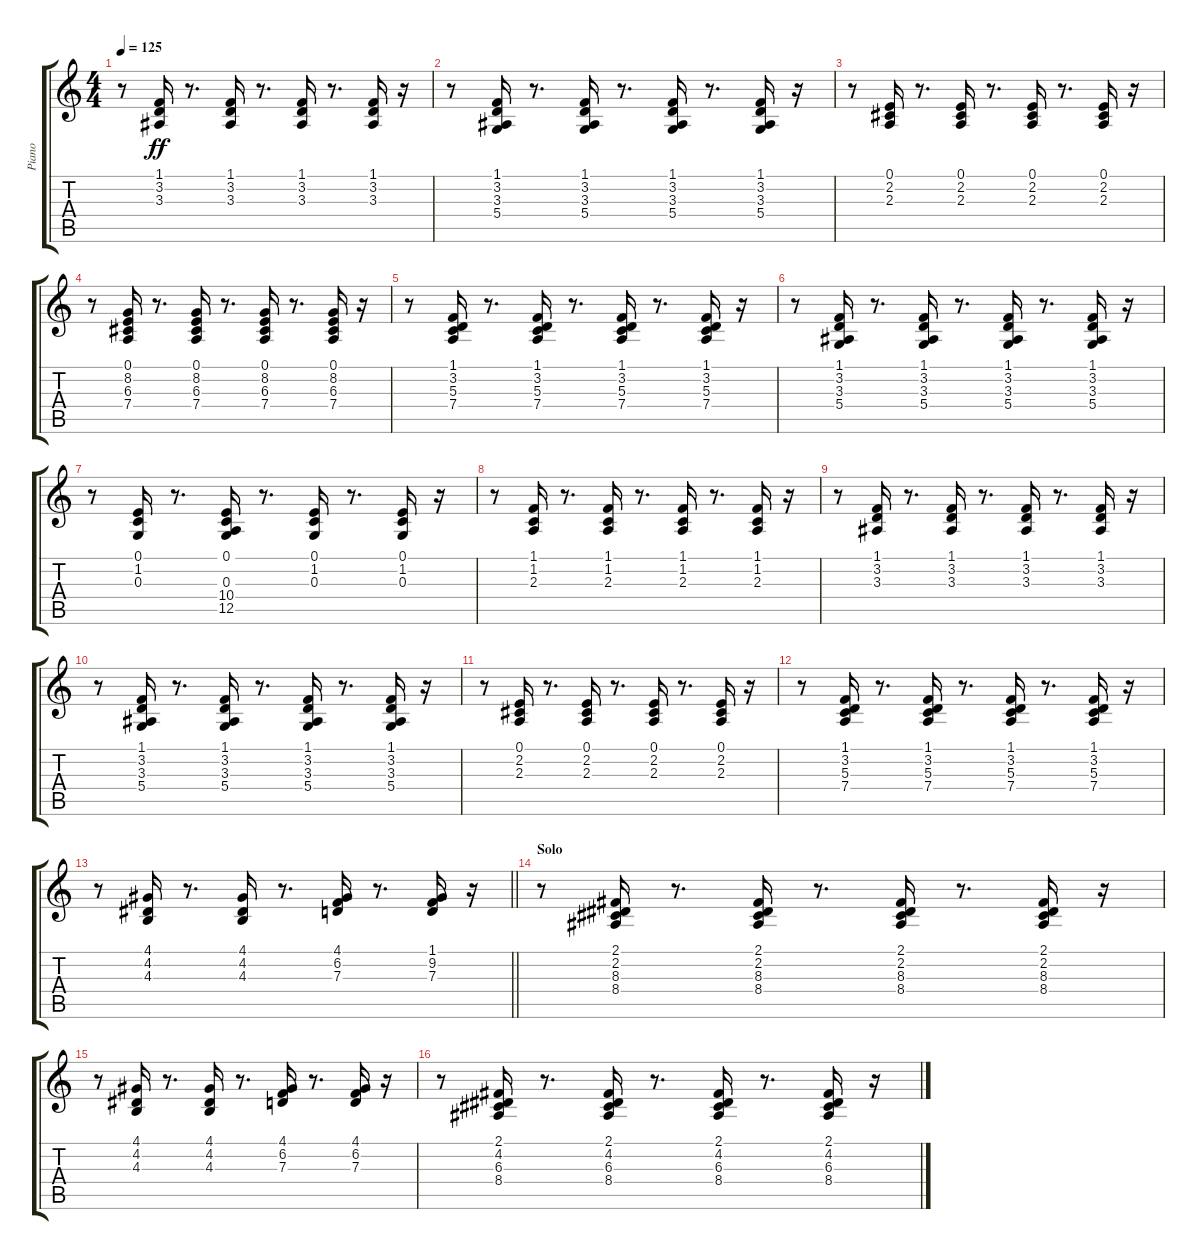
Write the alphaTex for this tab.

\track ("Piano" "Piano") {instrument brightacousticpiano}
\staff {score tabs}
\tuning (E4 B3 G3 D3 A2 E2) {hide}
\ts (4 4)
\tempo 125
\clef g2
\ks c
r.8{dy ff} (1.1 3.2 3.3).16 r.8{d} (1.1 3.2 3.3).16 r.8{d} (1.1 3.2 3.3).16 r.8{d} (1.1 3.2 3.3).16 r.16 |
r.8 (1.1 3.2 3.3 5.4).16 r.8{d} (1.1 3.2 3.3 5.4).16 r.8{d} (1.1 3.2 3.3 5.4).16 r.8{d} (1.1 3.2 3.3 5.4).16 r.16 |
r.8 (0.1 2.2 2.3).16 r.8{d} (0.1 2.2 2.3).16 r.8{d} (0.1 2.2 2.3).16 r.8{d} (0.1 2.2 2.3).16 r.16 |
r.8 (0.1 8.2 6.3 7.4).16 r.8{d} (0.1 8.2 6.3 7.4).16 r.8{d} (0.1 8.2 6.3 7.4).16 r.8{d} (0.1 8.2 6.3 7.4).16 r.16 |
r.8 (1.1 3.2 5.3 7.4).16 r.8{d} (1.1 3.2 5.3 7.4).16 r.8{d} (1.1 3.2 5.3 7.4).16 r.8{d} (1.1 3.2 5.3 7.4).16 r.16 |
r.8 (1.1 3.2 3.3 5.4).16 r.8{d} (1.1 3.2 3.3 5.4).16 r.8{d} (1.1 3.2 3.3 5.4).16 r.8{d} (1.1 3.2 3.3 5.4).16 r.16 |
r.8 (0.1 1.2 0.3).16 r.8{d} (0.1 0.3 10.4 12.5).16 r.8{d} (0.1 1.2 0.3).16 r.8{d} (0.1 1.2 0.3).16 r.16 |
r.8 (1.1 1.2 2.3).16 r.8{d} (1.1 1.2 2.3).16 r.8{d} (1.1 1.2 2.3).16 r.8{d} (1.1 1.2 2.3).16 r.16 |
r.8 (1.1 3.2 3.3).16 r.8{d} (1.1 3.2 3.3).16 r.8{d} (1.1 3.2 3.3).16 r.8{d} (1.1 3.2 3.3).16 r.16 |
r.8 (1.1 3.2 3.3 5.4).16 r.8{d} (1.1 3.2 3.3 5.4).16 r.8{d} (1.1 3.2 3.3 5.4).16 r.8{d} (1.1 3.2 3.3 5.4).16 r.16 |
r.8 (0.1 2.2 2.3).16 r.8{d} (0.1 2.2 2.3).16 r.8{d} (0.1 2.2 2.3).16 r.8{d} (0.1 2.2 2.3).16 r.16 |
r.8 (1.1 3.2 5.3 7.4).16 r.8{d} (1.1 3.2 5.3 7.4).16 r.8{d} (1.1 3.2 5.3 7.4).16 r.8{d} (1.1 3.2 5.3 7.4).16 r.16 |
\barLineRight lightlight
r.8 (4.1 4.2 4.3).16 r.8{d} (4.1 4.2 4.3).16 r.8{d} (4.1 6.2 7.3).16 r.8{d} (1.1 9.2 7.3).16 r.16 |
\section ("" "Solo")
r.8 (2.1 2.2 8.3 8.4).16 r.8{d} (2.1 2.2 8.3 8.4).16 r.8{d} (2.1 2.2 8.3 8.4).16 r.8{d} (2.1 2.2 8.3 8.4).16 r.16 |
r.8 (4.1 4.2 4.3).16 r.8{d} (4.1 4.2 4.3).16 r.8{d} (4.1 6.2 7.3).16 r.8{d} (4.1 6.2 7.3).16 r.16 |
r.8 (2.1 4.2 6.3 8.4).16 r.8{d} (2.1 4.2 6.3 8.4).16 r.8{d} (2.1 4.2 6.3 8.4).16 r.8{d} (2.1 4.2 6.3 8.4).16 r.16
